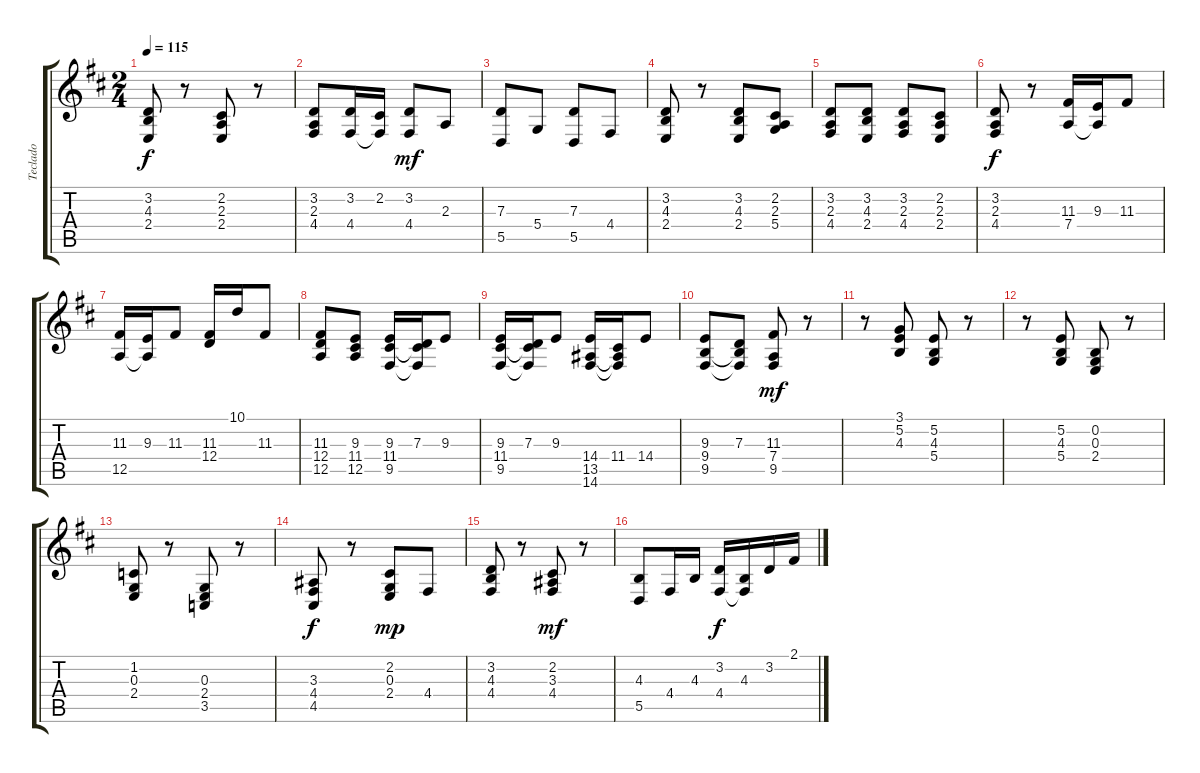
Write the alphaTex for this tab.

\track ("Teclado" "Teclado") {instrument harpsichord}
\staff {score tabs}
\tuning (E4 B3 G3 D3 A2 E2) {hide}
\ts (2 4)
\tempo 115
\clef g2
\ks bminor
(3.2 4.3 2.4).8{dy f} r.8 (2.2 2.3 2.4).8 r.8 |
(3.2 2.3 4.4).8 (3.2 4.4).16 (2.2 4.4{t}).16 (3.2 4.4).8{dy mf} 2.3.8 |
(7.3 5.5).8 5.4.8 (7.3 5.5).8 4.4.8 |
(3.2 4.3 2.4).8 r.8 (3.2 4.3 2.4).8 (2.2 2.3 5.4).8 |
(3.2 2.3 4.4).8 (3.2 4.3 2.4).8 (3.2 2.3 4.4).8 (2.2 2.3 2.4).8 |
(3.2 2.3 4.4).8{dy f} r.8 (11.3 7.4).16 (9.3 7.4{t}).16 11.3.8 |
(11.3 12.5).16 (9.3 12.5{t}).16 11.3.8 (11.3 12.4).16 10.1.16 11.3.8 |
(11.3 12.4 12.5).8 (9.3 11.4 12.5).8 (9.3 11.4 9.5).16 (7.3 11.4{t} 9.5{t}).16 9.3.8 |
(9.3 11.4 9.5).16 (7.3 11.4{t} 9.5{t}).16 9.3.8 (14.4 13.5 14.6).16 (11.4 13.5{t} 14.6{t}).16 14.4.8 |
(9.3 9.4 9.5).8 (7.3 9.4{t} 9.5{t}).8 (11.3 7.4 9.5).8{dy mf} r.8 |
r.8 (3.1 5.2 4.3).8 (5.2 4.3 5.4).8 r.8 |
r.8 (5.2 4.3 5.4).8 (0.2 0.3 2.4).8 r.8 |
(1.2 0.3 2.4).8 r.8 (0.3 2.4 3.5).8 r.8 |
(3.3 4.4 4.5).8{dy f} r.8 (2.2 0.3 2.4).8{dy mp} 4.4.8 |
(3.2 4.3 4.4).8 r.8 (2.2 3.3 4.4).8{dy mf} r.8 |
(4.3 5.5).8 4.4.16 4.3.16 (3.2 4.4).16{dy f} (4.3 4.4{t}).16 3.2.16 2.1.16
